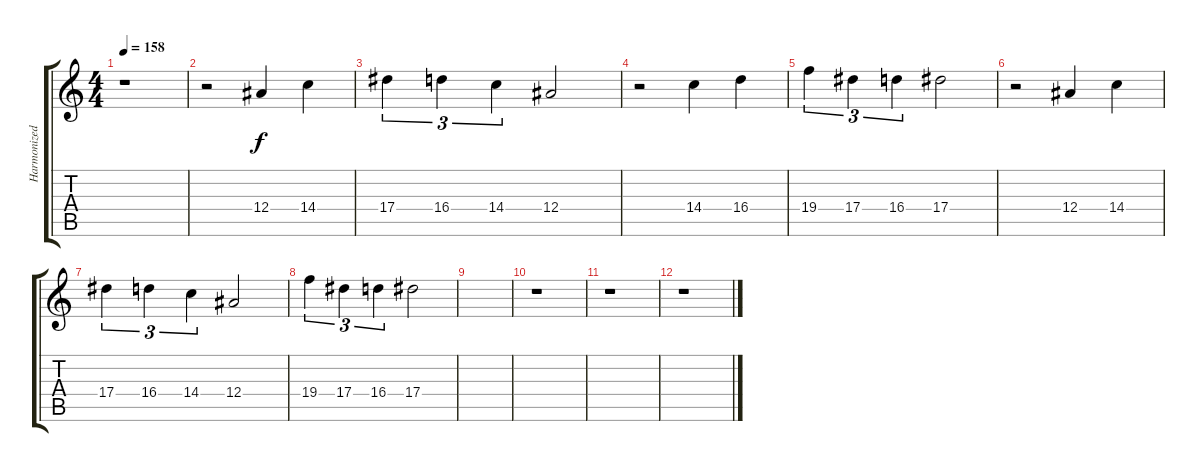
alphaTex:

\track ("Harmonized Notes" "Harmonized") {instrument distortionguitar}
\staff {score tabs}
\tuning (C4 G3 Eb3 Bb2 F2 C2) {hide}
\ts (4 4)
\tempo 158
\clef g2
\ks c
r.1{dy f} |
r.2 12.4.4 14.4.4 |
17.4.4{tu (3 2)} 16.4.4{tu (3 2)} 14.4.4{tu (3 2)} 12.4.2 |
r.2 14.4.4 16.4.4 |
19.4.4{tu (3 2)} 17.4.4{tu (3 2)} 16.4.4{tu (3 2)} 17.4.2 |
r.2 12.4.4 14.4.4 |
17.4.4{tu (3 2)} 16.4.4{tu (3 2)} 14.4.4{tu (3 2)} 12.4.2 |
19.4.4{tu (3 2)} 17.4.4{tu (3 2)} 16.4.4{tu (3 2)} 17.4.2 |
|
r.1 |
r.1 |
r.1
